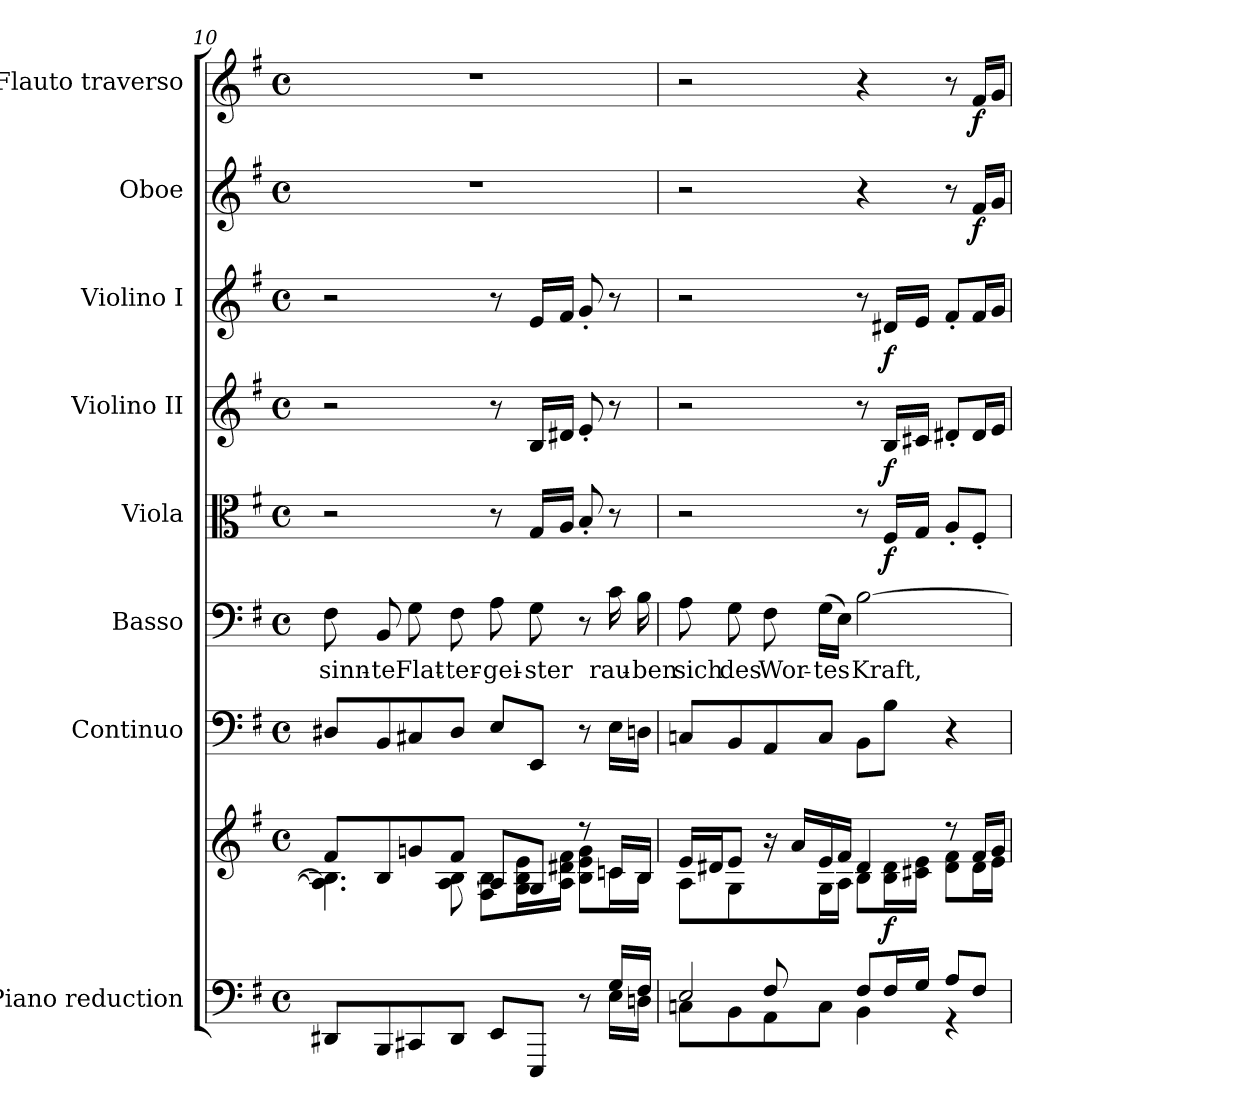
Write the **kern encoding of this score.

**kern	**kern	**dynam	**kern	**kern	**text	**kern	**dynam	**kern	**dynam	**kern	**dynam	**kern	**dynam	**kern	**dynam
*part8	*part8	*part8	*part7	*part6	*part6	*part5	*part5	*part4	*part4	*part3	*part3	*part2	*part2	*part1	*part1
*staff9	*staff8	*staff8/9	*staff7	*staff6	*staff6	*staff5	*staff5	*staff4	*staff4	*staff3	*staff3	*staff2	*staff2	*staff1	*staff1
*I"Piano reduction	*	*	*I"Continuo	*I"Basso	*	*I"Viola	*	*I"Violino II	*	*I"Violino I	*	*I"Oboe	*	*I"Flauto traverso	*
*I'Pno	*	*	*	*	*	*I'Vla	*	*I'Vln	*	*I'Vln	*	*I'Ob	*	*I'Fl	*
*clefF4	*clefG2	*	*clefF4	*clefF4	*	*clefC3	*	*clefG2	*	*clefG2	*	*clefG2	*	*clefG2	*
*k[f#]	*k[f#]	*	*k[f#]	*k[f#]	*	*k[f#]	*	*k[f#]	*	*k[f#]	*	*k[f#]	*	*k[f#]	*
*M4/4	*M4/4	*	*M4/4	*M4/4	*	*M4/4	*	*M4/4	*	*M4/4	*	*M4/4	*	*M4/4	*
*met(c)	*met(c)	*	*met(c)	*met(c)	*	*met(c)	*	*met(c)	*	*met(c)	*	*met(c)	*	*met(c)	*
=10	=10	=10	=10	=10	=10	=10	=10	=10	=10	=10	=10	=10	=10	=10	=10
*^	*^	*	*	*	*	*	*	*	*	*	*	*	*	*	*
!	!	!	!	!	!	!	!LO:LY:b	!	!	!	!	!	!	!	!	!	!
8DD#X/L	2ryy	8f#/L	4.A\] 4.B\]	.	8D#X/L	8F#\	-sinn-	2r	.	2r	.	2r	.	1r	.	1r	.
!	!	!	!	!	!	!	!LO:LY:b	!	!	!	!	!	!	!	!	!	!
8BBB/	.	8B/	.	.	8BB/	8BB/	-te	.	.	.	.	.	.	.	.	.	.
!	!	!	!	!	!	!	!LO:LY:b	!	!	!	!	!	!	!	!	!	!
8CC#X/	.	8gn/	.	.	8C#X/	8G\	Flat-	.	.	.	.	.	.	.	.	.	.
!	!	!	!	!	!	!	!LO:LY:b	!	!	!	!	!	!	!	!	!	!
8DD#/J	.	8f#/J	8A\ [8B\	.	8D#/J	8F#\	-ter-	.	.	.	.	.	.	.	.	.	.
!	!	!	!	!	!	!	!LO:LY:b	!	!	!	!	!	!	!	!	!	!
8EE/L	4ryy	8A/L	8F#\ 8B\]L	.	8E/L	8A\	-gei-	8r	.	8r	.	8r	.	.	.	.	.
!	!	!	!	!	!	!	!LO:LY:b	!	!	!	!	!	!	!	!	!	!
8EEE/J	.	8G/J	16G\ 16B\ 16e\L	.	8EE/J	8G\	-ster	16G/LL	.	16B/LL	.	16e/LL	.	.	.	.	.
.	.	.	16A\ 16d#X\ 16f#\JJ	.	.	.	.	16A/JJ	.	16d#X/JJ	.	16f#/JJ	.	.	.	.	.
8r	8ryy	8r	8B\ 8e\ 8g\L	.	8r	8r	.	8B'/	.	8e'/	.	8g'/	.	.	.	.	.
!	!	!	!	!	!	!	!LO:LY:b	!	!	!	!	!	!	!	!	!	!
16G/LL	16E\LL	16cn/LL	16c\L	.	16E\LL	16c\	rau-	8r	.	8r	.	8r	.	.	.	.	.
!	!	!	!	!	!	!	!LO:LY:b	!	!	!	!	!	!	!	!	!	!
16F#/JJ	16Dn\JJ	16B/JJ	16B\JJ	.	16Dn\JJ	16B\	-ben	.	.	.	.	.	.	.	.	.	.
!!LO:PB:g=z
=11	=11	=11	=11	=11	=11	=11	=11	=11	=11	=11	=11	=11	=11	=11	=11	=11	=11
*	*^	*	*	*	*	*	*	*	*	*	*	*	*	*	*	*	*
!	!	!	!	!	!	!	!	!LO:LY:b	!	!	!	!	!	!	!	!	!	!
4ryy	2E/	8Cn\L	16e/LL	8A\L	.	8Cn/L	8A\	sich	2r	.	2r	.	2r	.	2r	.	2r	.
.	.	.	16d#X/J	.	.	.	.	.	.	.	.	.	.	.	.	.	.	.
!	!	!	!	!	!	!	!	!LO:LY:b	!	!	!	!	!	!	!	!	!	!
.	.	8BB\	8e/J	8G\	.	8BB/	8G\	des	.	.	.	.	.	.	.	.	.	.
!	!	!	!	!	!	!	!	!LO:LY:b	!	!	!	!	!	!	!	!	!	!
8F#/	.	8AA\	16r	8ryy	.	8AA/	8F#\	Wor-	.	.	.	.	.	.	.	.	.	.
.	.	.	16a/LL	.	.	.	.	.	.	.	.	.	.	.	.	.	.	.
!	!	!	!	!	!	!	!	!LO:LY:b	!	!	!	!	!	!	!	!	!	!
2ryy	.	8C\J	16e/	16G\L	.	8C/J	(>16G\LL	-tes	.	.	.	.	.	.	.	.	.	.
.	.	.	16f#/JJ	16A\JJ	.	.	16E\JJ)	.	.	.	.	.	.	.	.	.	.	.
!	!	!	!	!	!	!	!	!LO:LY:b	!	!	!	!	!	!	!	!	!	!
.	8F#/L	4BB\	4d#/	8B\L	.	8BB\L	[2B\	Kraft,	8r	.	8r	.	8r	.	4r	.	4r	.
!	!	!	!	!	!LO:DY:b	!	!	!	!	!LO:DY:b	!	!LO:DY:b	!	!LO:DY:b	!	!	!	!
.	16F#/L	.	.	16B\ 16d#\L	f	8B\J	.	.	16F#/LL	f	16B/LL	f	16d#X/LL	f	.	.	.	.
.	16G/JJ	.	.	16c#X\ 16e\JJ	.	.	.	.	16G/JJ	.	16c#X/JJ	.	16e/JJ	.	.	.	.	.
.	8A/L	4r	8r	8d#\ 8f#\L	.	4r	.	.	8A'/L	.	8d#X'/L	.	8f#'/L	.	8r	.	8r	.
!	!	!	!	!	!	!	!	!	!	!	!	!	!	!	!	!LO:DY:b	!	!LO:DY:b
8ryy	8F#/J	.	16f#/LL	16d#\L	.	.	.	.	8F#'/J	.	16d#/L	.	16f#/L	.	16f#/LL	f	16f#/LL	f
.	.	.	16g/JJ	16e\JJ	.	.	.	.	.	.	16e/JJ	.	16g/JJ	.	16g/JJ	.	16g/JJ	.
*v	*v	*v	*	*	*	*	*	*	*	*	*	*	*	*	*	*	*	*
*	*v	*v	*	*	*	*	*	*	*	*	*	*	*	*	*	*
=	=	=	=	=	=	=	=	=	=	=	=	=	=	=	=
*-	*-	*-	*-	*-	*-	*-	*-	*-	*-	*-	*-	*-	*-	*-	*-
